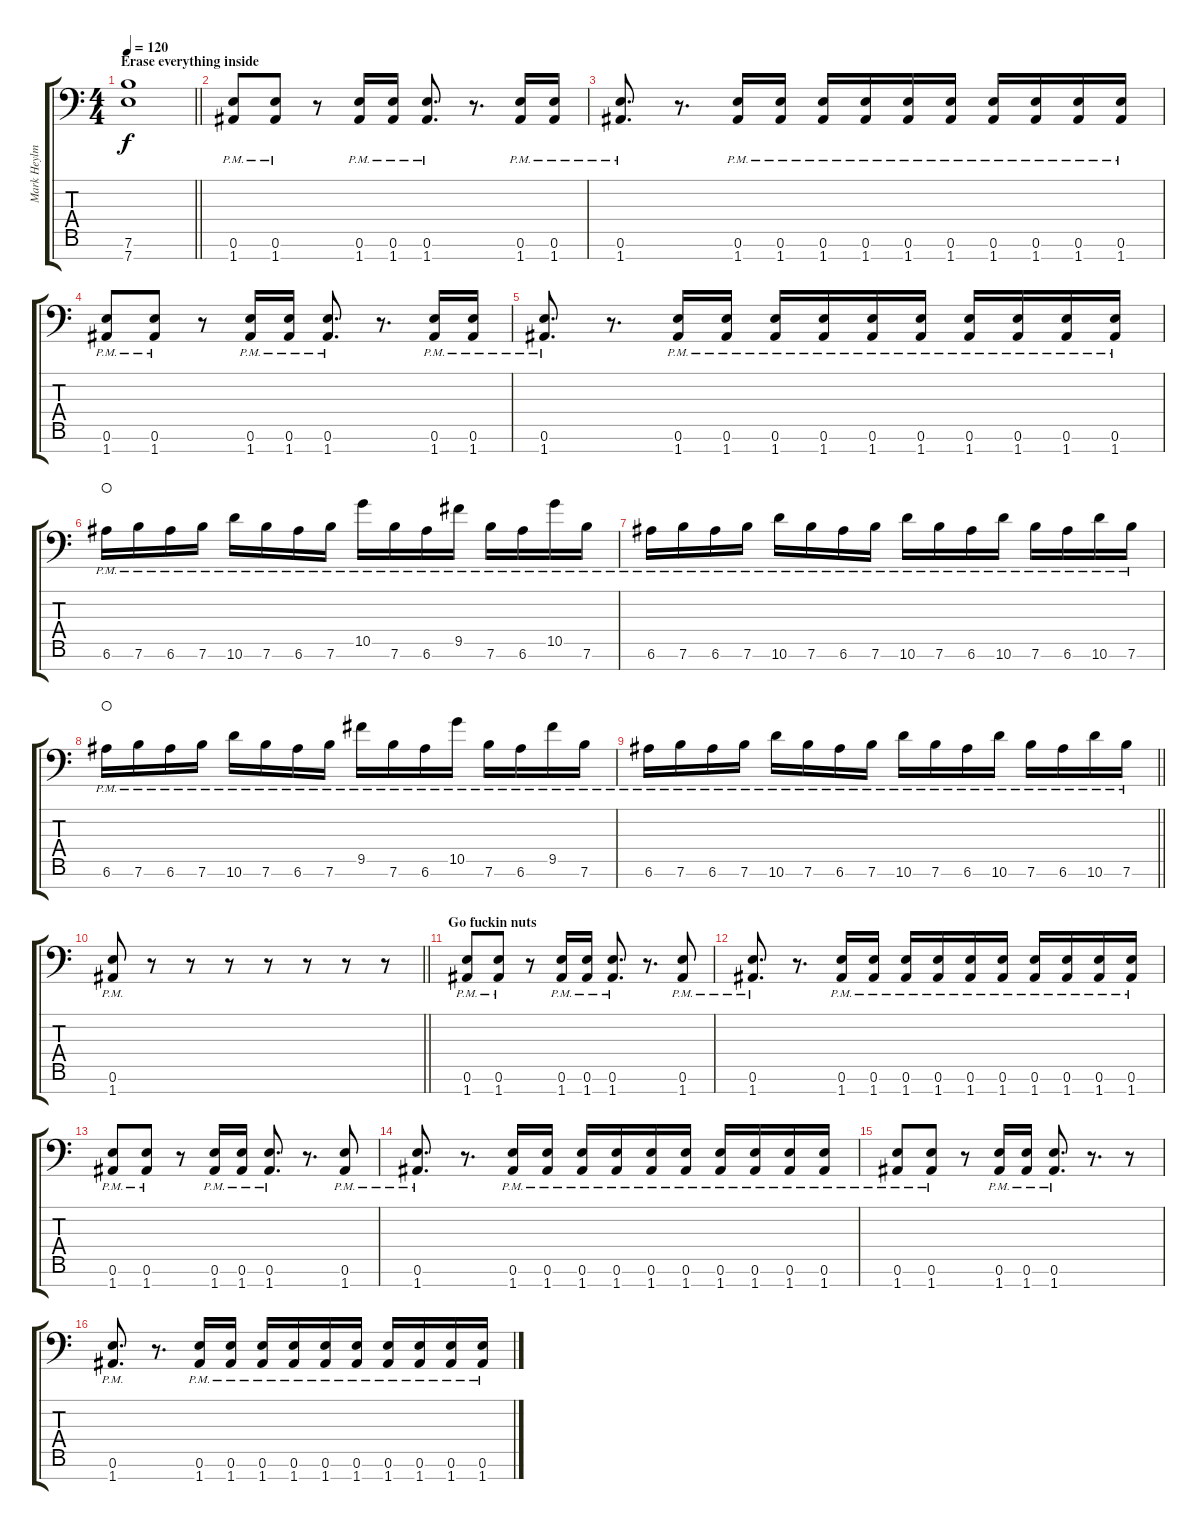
\track ("Mark Heylmun - Guitar" "Mark Heylm") {instrument distortionguitar}
\staff {score tabs}
\tuning (E4 B3 G3 D3 A2 E2 A1) {hide}
\ts (4 4)
\section ("" "Erase everything inside")
\tempo 120
\clef f4
\barLineRight lightlight
\ks c
(7.6{t} 7.7{t}).1{dy f} |
(0.6{pm} 1.7{pm}).8 (0.6{pm} 1.7{pm}).8 r.8 (0.6{pm} 1.7{pm}).16 (0.6{pm} 1.7{pm}).16 (0.6{pm} 1.7{pm}).8{d} r.8{d} (0.6{pm} 1.7{pm}).16 (0.6{pm} 1.7{pm}).16 |
(0.6{pm} 1.7{pm}).8{d} r.8{d} (0.6{pm} 1.7{pm}).16 (0.6{pm} 1.7{pm}).16 (0.6{pm} 1.7{pm}).16 (0.6{pm} 1.7{pm}).16 (0.6{pm} 1.7{pm}).16 (0.6{pm} 1.7{pm}).16 (0.6{pm} 1.7{pm}).16 (0.6{pm} 1.7{pm}).16 (0.6{pm} 1.7{pm}).16 (0.6{pm} 1.7{pm}).16 |
(0.6{pm} 1.7{pm}).8 (0.6{pm} 1.7{pm}).8 r.8 (0.6{pm} 1.7{pm}).16 (0.6{pm} 1.7{pm}).16 (0.6{pm} 1.7{pm}).8{d} r.8{d} (0.6{pm} 1.7{pm}).16 (0.6{pm} 1.7{pm}).16 |
(0.6{pm} 1.7{pm}).8{d} r.8{d} (0.6{pm} 1.7{pm}).16 (0.6{pm} 1.7{pm}).16 (0.6{pm} 1.7{pm}).16 (0.6{pm} 1.7{pm}).16 (0.6{pm} 1.7{pm}).16 (0.6{pm} 1.7{pm}).16 (0.6{pm} 1.7{pm}).16 (0.6{pm} 1.7{pm}).16 (0.6{pm} 1.7{pm}).16 (0.6{pm} 1.7{pm}).16 |
6.6{pm}.16{balance 16 waho} 7.6{pm}.16 6.6{pm}.16 7.6{pm}.16 10.6{pm}.16 7.6{pm}.16 6.6{pm}.16 7.6{pm}.16 10.5{pm}.16 7.6{pm}.16 6.6{pm}.16 9.5{pm}.16 7.6{pm}.16 6.6{pm}.16 10.5{pm}.16 7.6{pm}.16 |
6.6{pm}.16{balance 0} 7.6{pm}.16 6.6{pm}.16 7.6{pm}.16 10.6{pm}.16 7.6{pm}.16 6.6{pm}.16 7.6{pm}.16 10.6{pm}.16 7.6{pm}.16 6.6{pm}.16 10.6{pm}.16 7.6{pm}.16 6.6{pm}.16 10.6{pm}.16 7.6{pm}.16 |
6.6{pm}.16{balance 16 waho} 7.6{pm}.16 6.6{pm}.16 7.6{pm}.16 10.6{pm}.16 7.6{pm}.16 6.6{pm}.16 7.6{pm}.16 9.5{pm}.16 7.6{pm}.16 6.6{pm}.16 10.5{pm}.16 7.6{pm}.16 6.6{pm}.16 9.5{pm}.16 7.6{pm}.16 |
\barLineRight lightlight
6.6{pm}.16{balance 0} 7.6{pm}.16 6.6{pm}.16 7.6{pm}.16 10.6{pm}.16 7.6{pm}.16 6.6{pm}.16 7.6{pm}.16 10.6{pm}.16 7.6{pm}.16 6.6{pm}.16 10.6{pm}.16 7.6{pm}.16 6.6{pm}.16 10.6{pm}.16 7.6{pm}.16 |
\barLineRight lightlight
(0.6{pm} 1.7{pm}).8 r.8 r.8 r.8 r.8 r.8 r.8 r.8 |
\section ("" "Go fuckin nuts ")
(0.6{pm} 1.7{pm}).8 (0.6{pm} 1.7{pm}).8 r.8 (0.6{pm} 1.7{pm}).16 (0.6{pm} 1.7{pm}).16 (0.6{pm} 1.7{pm}).8{d} r.8{d} (0.6{pm} 1.7{pm}).8 |
(0.6{pm} 1.7{pm}).8{d} r.8{d} (0.6{pm} 1.7{pm}).16 (0.6{pm} 1.7{pm}).16 (0.6{pm} 1.7{pm}).16 (0.6{pm} 1.7{pm}).16 (0.6{pm} 1.7{pm}).16 (0.6{pm} 1.7{pm}).16 (0.6{pm} 1.7{pm}).16 (0.6{pm} 1.7{pm}).16 (0.6{pm} 1.7{pm}).16 (0.6{pm} 1.7{pm}).16 |
(0.6{pm} 1.7{pm}).8 (0.6{pm} 1.7{pm}).8 r.8 (0.6{pm} 1.7{pm}).16 (0.6{pm} 1.7{pm}).16 (0.6{pm} 1.7{pm}).8{d} r.8{d} (0.6{pm} 1.7{pm}).8 |
(0.6{pm} 1.7{pm}).8{d} r.8{d} (0.6{pm} 1.7{pm}).16 (0.6{pm} 1.7{pm}).16 (0.6{pm} 1.7{pm}).16 (0.6{pm} 1.7{pm}).16 (0.6{pm} 1.7{pm}).16 (0.6{pm} 1.7{pm}).16 (0.6{pm} 1.7{pm}).16 (0.6{pm} 1.7{pm}).16 (0.6{pm} 1.7{pm}).16 (0.6{pm} 1.7{pm}).16 |
(0.6{pm} 1.7{pm}).8 (0.6{pm} 1.7{pm}).8 r.8 (0.6{pm} 1.7{pm}).16 (0.6{pm} 1.7{pm}).16 (0.6{pm} 1.7{pm}).8{d} r.8{d} r.8 |
(0.6{pm} 1.7{pm}).8{d} r.8{d} (0.6{pm} 1.7{pm}).16 (0.6{pm} 1.7{pm}).16 (0.6{pm} 1.7{pm}).16 (0.6{pm} 1.7{pm}).16 (0.6{pm} 1.7{pm}).16 (0.6{pm} 1.7{pm}).16 (0.6{pm} 1.7{pm}).16 (0.6{pm} 1.7{pm}).16 (0.6{pm} 1.7{pm}).16 (0.6{pm} 1.7{pm}).16
